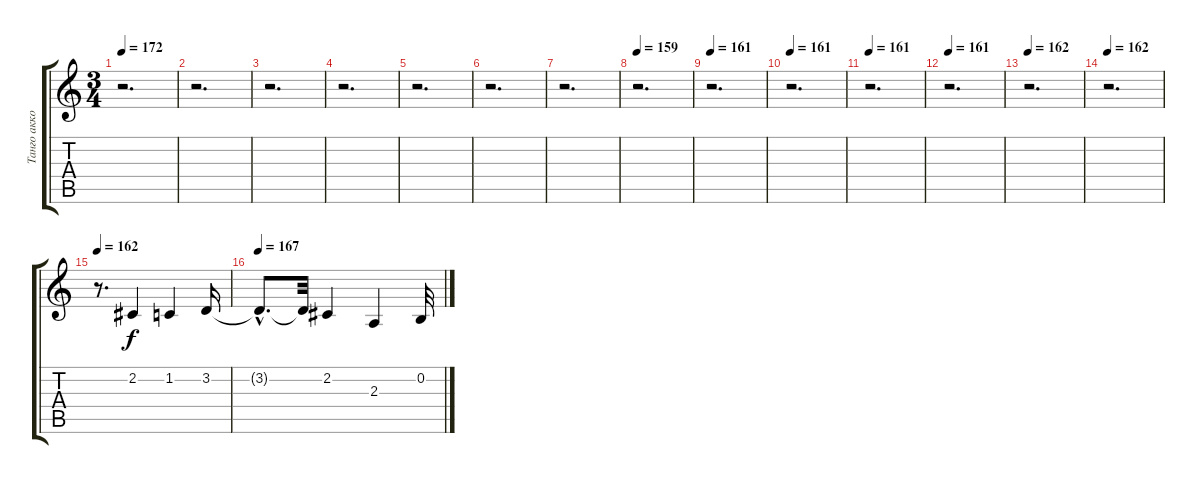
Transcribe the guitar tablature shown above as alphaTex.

\track ("Танго аккордеон" "Танго акко") {instrument tangoaccordion}
\staff {score tabs}
\tuning (E4 B3 G3 D3 A2 E2) {hide}
\ts (3 4)
\tempo 172
\clef g2
\ks c
r.2{d dy f} |
r.2{d} |
r.2{d} |
r.2{d} |
r.2{d} |
r.2{d} |
r.2{d} |
\tempo 159
r.2{d} |
\tempo 161
r.2{d} |
\tempo 161
r.2{d} |
\tempo 161
r.2{d} |
\tempo 161
r.2{d} |
\tempo 162
r.2{d} |
\tempo 162
r.2{d} |
\tempo 162
r.8{d} 2.2.4 1.2.4 3.2.16 |
\tempo 167
3.2{hac t}.8{d} 3.2{t}.32 2.2.4 2.3.4 0.2.32
